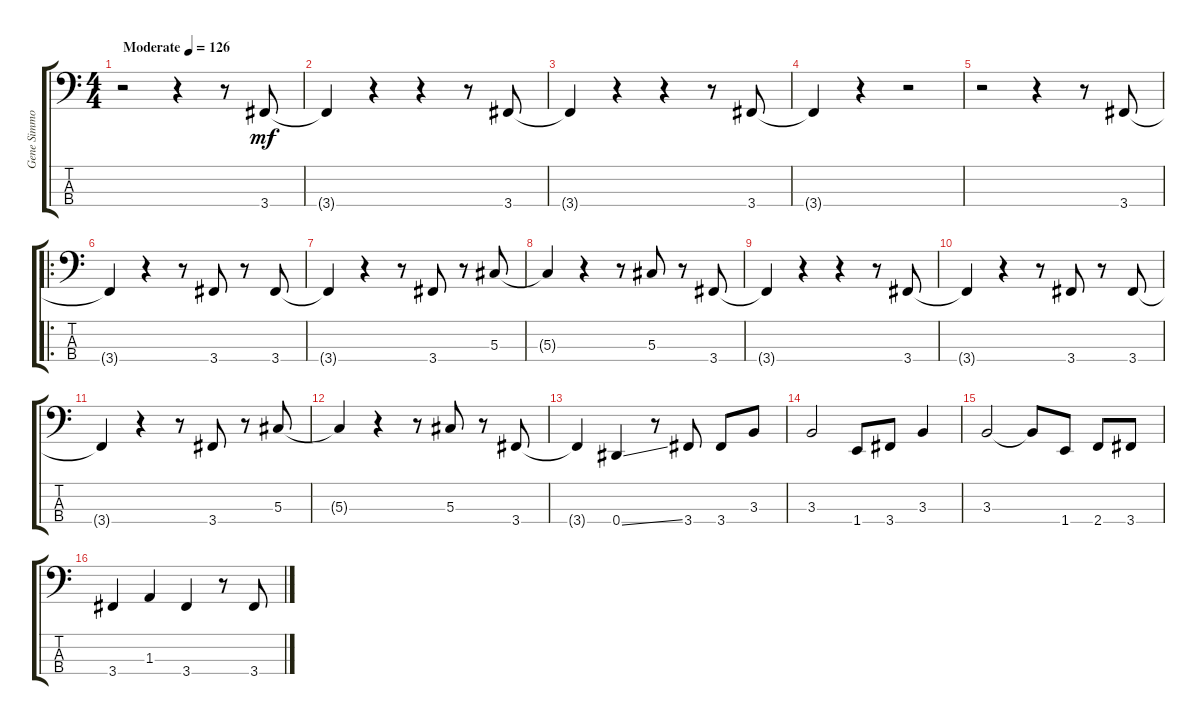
\track ("Gene Simmons" "Gene Simmo") {instrument electricbassfinger}
\staff {score tabs}
\tuning (Gb2 Db2 Ab1 Eb1) {hide}
\ts (4 4)
\tempo (126 "Moderate")
\clef f4
\ks c
r.2{dy mf instrument electricbassfinger} r.4 r.8 3.4.8 |
\section ("" "")
3.4{t}.4 r.4 r.4 r.8 3.4.8 |
3.4{t}.4 r.4 r.4 r.8 3.4.8 |
3.4{t}.4 r.4 r.2 |
r.2 r.4 r.8 3.4.8 |
\ro
\section ("" "")
3.4{t}.4 r.4 r.8 3.4.8 r.8 3.4.8 |
3.4{t}.4 r.4 r.8 3.4.8 r.8 5.3.8 |
5.3{t}.4 r.4 r.8 5.3.8 r.8 3.4.8 |
3.4{t}.4 r.4 r.4 r.8 3.4.8 |
3.4{t}.4 r.4 r.8 3.4.8 r.8 3.4.8 |
3.4{t}.4 r.4 r.8 3.4.8 r.8 5.3.8 |
5.3{t}.4 r.4 r.8 5.3.8 r.8 3.4.8 |
3.4{t}.4 0.4{ss}.4 r.8 3.4.8 3.4.8 3.3.8 |
\section ("" "")
3.3.2 1.4.8 3.4.8 3.3.4 |
3.3.2 3.3{t}.8 1.4.8 2.4.8 3.4.8 |
3.4.4 1.3.4 3.4.4 r.8 3.4.8
